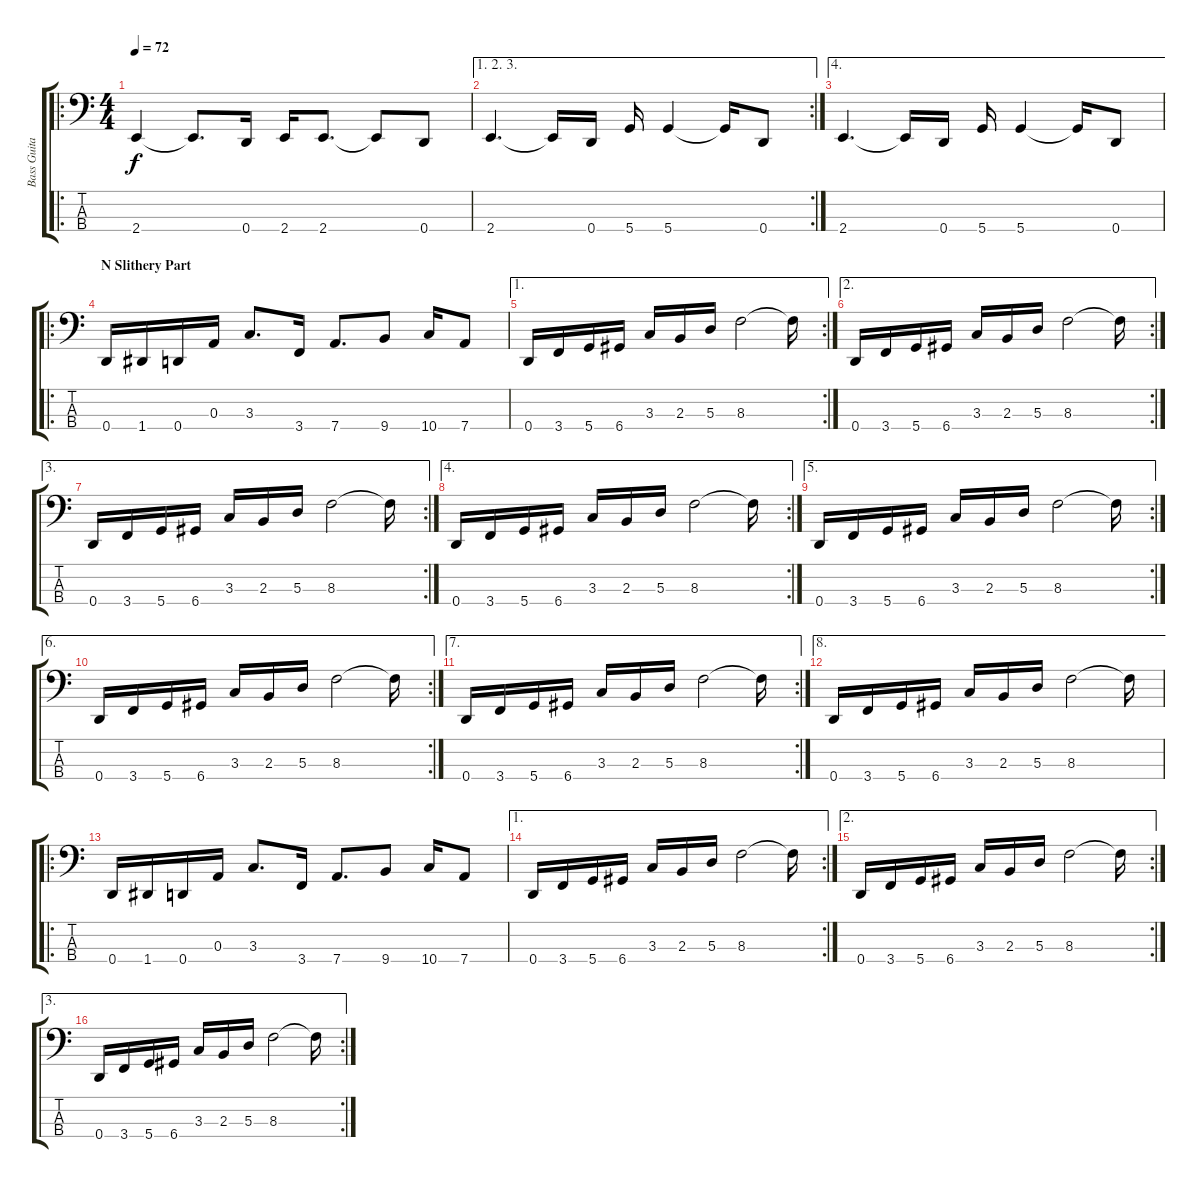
\track ("Bass Guitar" "Bass Guita") {instrument electricbassfinger}
\staff {score tabs}
\tuning (G2 D2 A1 D1) {hide}
\ro
\ts (4 4)
\tempo 72
\clef f4
\ks c
2.4.4{dy f} 2.4{t}.8{d} 0.4.16 2.4.16 2.4.8{d} 2.4{t}.8 0.4.8 |
\ae (1 2 3)
\rc 2
2.4.4{d} 2.4{t}.16 0.4.16 5.4.16 5.4.4 5.4{t}.16 0.4.8 |
\ae 4
2.4.4{d} 2.4{t}.16 0.4.16 5.4.16 5.4.4 5.4{t}.16 0.4.8 |
\ro
\section ("" "N Slithery Part")
0.4.16 1.4.16 0.4.16 0.3.16 3.3.8{d} 3.4.16 7.4.8{d} 9.4.8 10.4.16 7.4.8 |
\ae 1
\rc 2
0.4.16 3.4.16 5.4.16 6.4.16 3.3.16 2.3.16 5.3.16 8.3.2 8.3{t}.16 |
\ae 2
\rc 2
0.4.16 3.4.16 5.4.16 6.4.16 3.3.16 2.3.16 5.3.16 8.3.2 8.3{t}.16 |
\ae 3
\rc 2
0.4.16 3.4.16 5.4.16 6.4.16 3.3.16 2.3.16 5.3.16 8.3.2 8.3{t}.16 |
\ae 4
\rc 2
0.4.16 3.4.16 5.4.16 6.4.16 3.3.16 2.3.16 5.3.16 8.3.2 8.3{t}.16 |
\ae 5
\rc 2
0.4.16 3.4.16 5.4.16 6.4.16 3.3.16 2.3.16 5.3.16 8.3.2 8.3{t}.16 |
\ae 6
\rc 2
0.4.16 3.4.16 5.4.16 6.4.16 3.3.16 2.3.16 5.3.16 8.3.2 8.3{t}.16 |
\ae 7
\rc 2
0.4.16 3.4.16 5.4.16 6.4.16 3.3.16 2.3.16 5.3.16 8.3.2 8.3{t}.16 |
\ae 8
0.4.16 3.4.16 5.4.16 6.4.16 3.3.16 2.3.16 5.3.16 8.3.2 8.3{t}.16 |
\ro
0.4.16 1.4.16 0.4.16 0.3.16 3.3.8{d} 3.4.16 7.4.8{d} 9.4.8 10.4.16 7.4.8 |
\ae 1
\rc 2
0.4.16 3.4.16 5.4.16 6.4.16 3.3.16 2.3.16 5.3.16 8.3.2 8.3{t}.16 |
\ae 2
\rc 2
0.4.16 3.4.16 5.4.16 6.4.16 3.3.16 2.3.16 5.3.16 8.3.2 8.3{t}.16 |
\ae 3
\rc 2
0.4.16 3.4.16 5.4.16 6.4.16 3.3.16 2.3.16 5.3.16 8.3.2 8.3{t}.16
